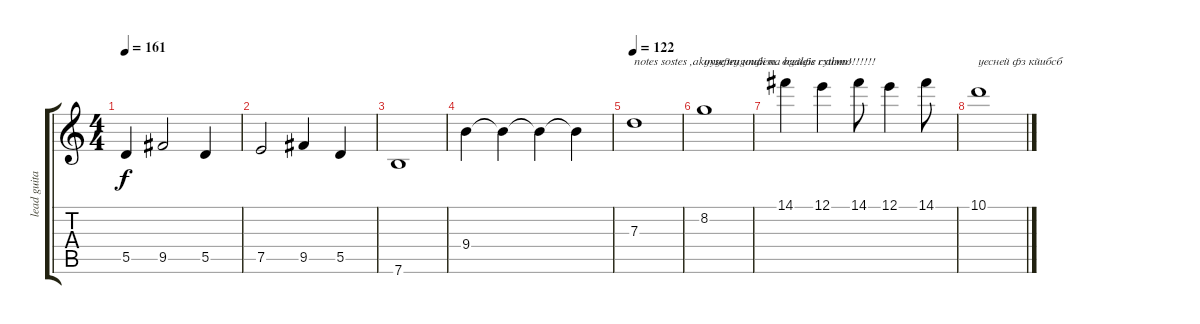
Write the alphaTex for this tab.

\track ("lead guitar" "lead guita") {instrument distortionguitar}
\staff {score tabs}
\tuning (E4 B3 G3 D3 A2 E2) {hide}
\ts (4 4)
\tempo 161
\clef g2
\ks c
5.5.4{dy f} 9.5.2 5.5.4 |
7.5.2 9.5.4 5.5.4 |
7.6.1 |
9.4.4 9.4{t}.4 9.4{t}.4 9.4{t}.4 |
\tempo 122
7.3.1{txt "notes sostes ,akoyse tragoudi na bgaleis rythmo"} |
8.2.1{txt "упуфеу нпфет. всейфе схимп!!!!!!!"} |
14.1.4 12.1.4 14.1.8 12.1.4 14.1.8 |
10.1.1{txt "уесней фз кйибсб"}
